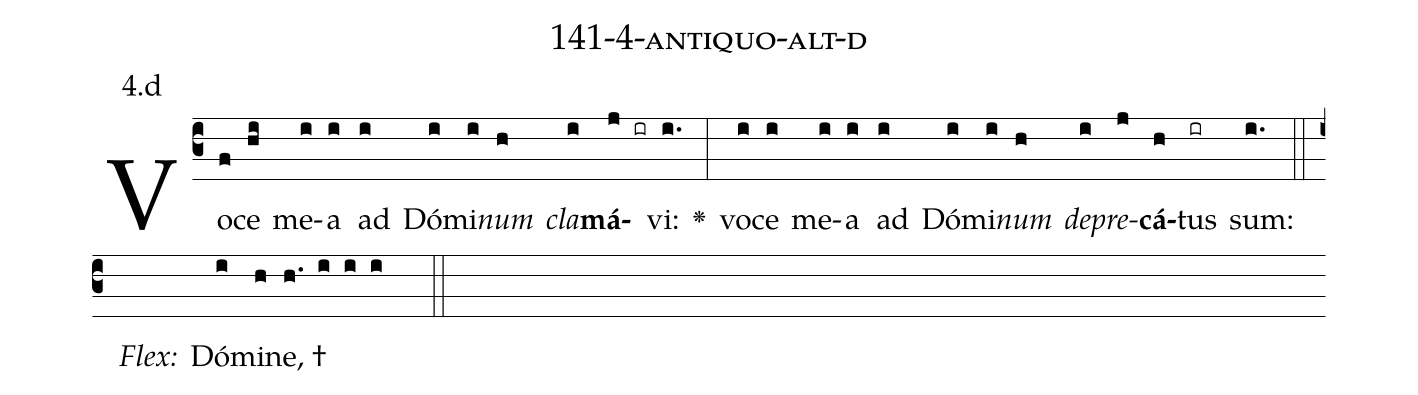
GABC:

name: 141-4-antiquo-alt-d;
annotation: 4.d;
%%
(c3)Vo(f)ce(hi) me(i)a(i) ad(i) Dó(i)mi(i)<i>num</i>(h) <i>cla</i>(i)<b>má</b>(j ir)vi:(i.) <v>\greheightstar</v>(:) vo(i)ce(i) me(i)a(i) ad(i) Dó(i)mi(i)<i>num</i>(h) <i>de</i>(i)<i>pre</i>(j)<b>cá</b>(h)tus(ir) sum:(i.) (::)
<i>Flex:</i>()  Dó(i)mi(h)ne, †(h. i i i  ::)

%E(i) u(h) o(i) u(j) a(h) e.(i.) (::)
